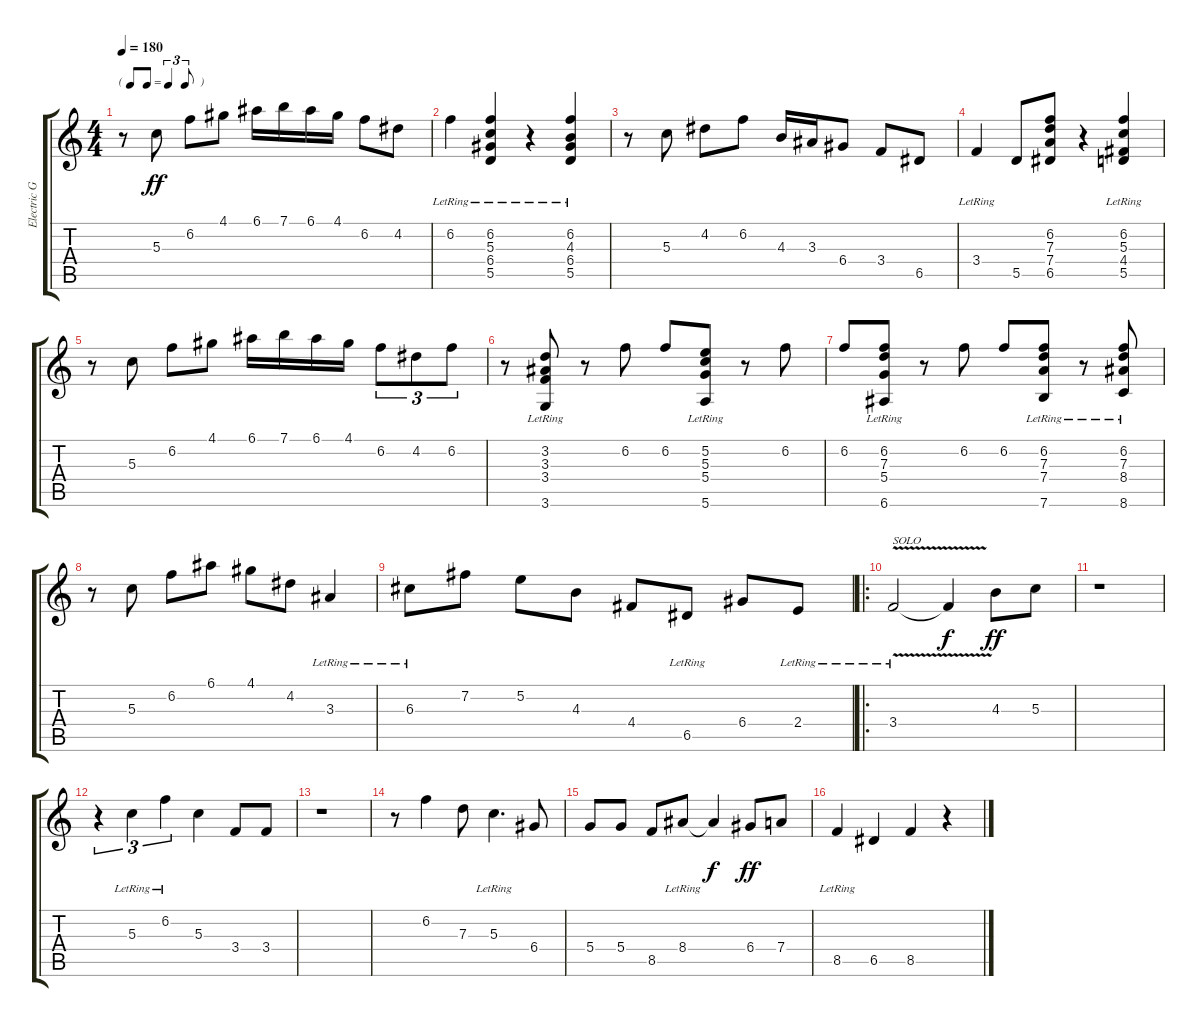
\track ("Electric Guitar" "Electric G") {instrument electricguitarmuted}
\staff {score tabs}
\tuning (E4 B3 G3 D3 A2 E2) {hide}
\ts (4 4)
\tf triplet8th
\tempo 180
\clef g2
\ks c
r.8{dy ff} 5.3.8 6.2.8 4.1.8 6.1.16 7.1.16 6.1.16 4.1.16 6.2.8 4.2.8 |
6.2{lr}.4 (6.2 5.3 6.4 5.5{lr}).4 r.4 (6.2 4.3 6.4 5.5{lr}).4 |
r.8 5.3.8 4.2.8 6.2.8 4.3.16 3.3.16 6.4.8 3.4.8 6.5.8 |
3.4{lr}.4 5.5.8 (6.2 7.3 7.4 6.5).8 r.4 (6.2 5.3 4.4 5.5{lr}).4 |
r.8 5.3.8 6.2.8 4.1.8 6.1.16 7.1.16 6.1.16 4.1.16 6.2.8{tu (3 2)} 4.2.8{tu (3 2)} 6.2.8{tu (3 2)} |
r.8 (3.2 3.3 3.4 3.6{lr}).8 r.8 6.2.8 6.2.8 (5.2 5.3 5.4 5.6{lr}).8 r.8 6.2.8 |
6.2.8 (6.2 7.3 5.4 6.6{lr}).8 r.8 6.2.8 6.2.8 (6.2 7.3 7.4 7.6{lr}).8 r.8 (6.2 7.3 8.4 8.6{lr}).8 |
r.8 5.3.8 6.2.8 6.1.8 4.1.8 4.2.8 3.3{lr}.4 |
6.3{lr}.8 7.2.8 5.2.8 4.3.8 4.4.8 6.5{lr}.8 6.4.8 2.4{lr}.8 |
\ro
3.4{v lr}.2{txt "SOLO" instrument electricguitarmuted} 3.4{t}.4{dy f} 4.3.8{dy ff} 5.3.8 |
r.1 |
r.4{tu (3 2)} 5.3{lr}.4{tu (3 2)} 6.2{lr}.4{tu (3 2)} 5.3.4 3.4.8 3.4.8 |
r.1 |
r.8 6.2.4 7.3.8 5.3{lr}.4{d} 6.4.8 |
5.4.8 5.4.8 8.5.8 8.4{lr}.8 8.4{t}.4{dy f} 6.4.8{dy ff} 7.4.8 |
8.5{lr}.4 6.5.4 8.5.4 r.4
